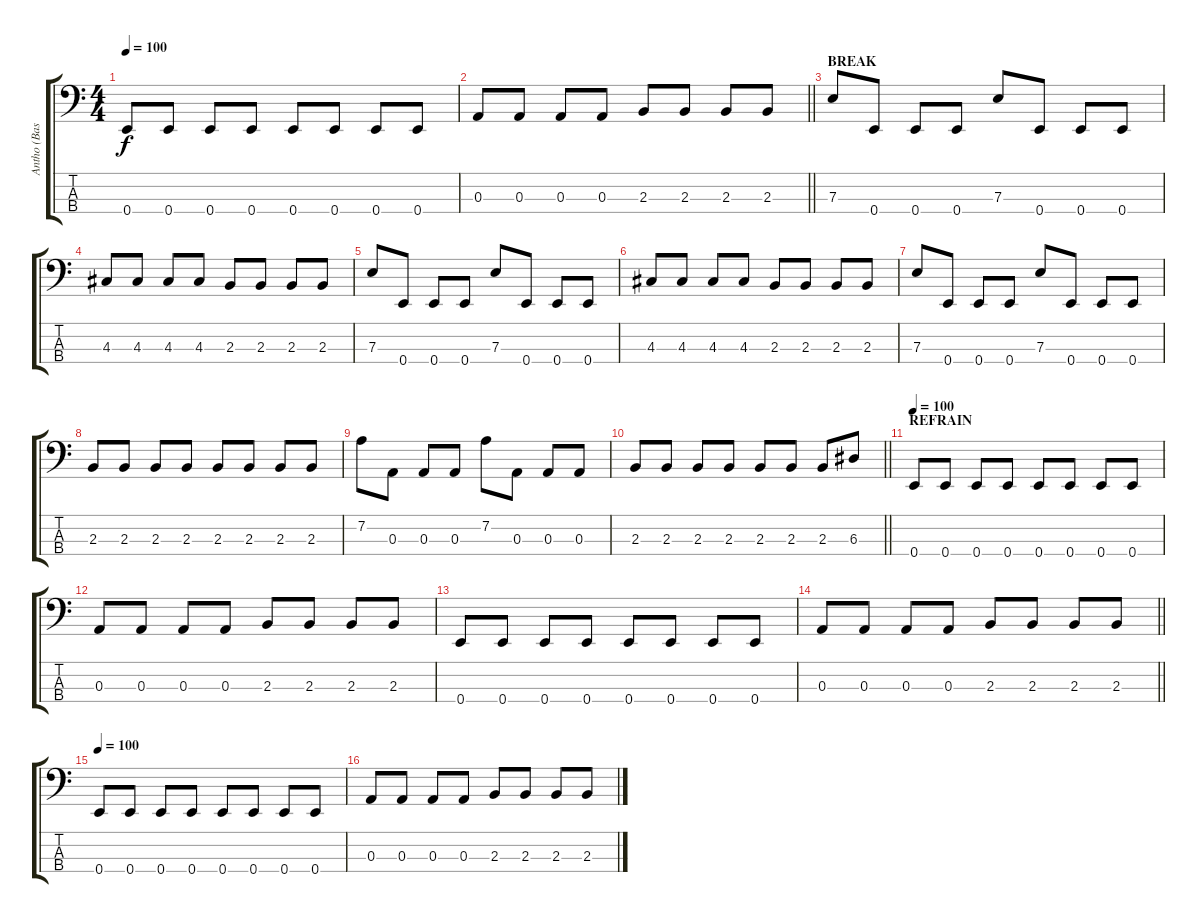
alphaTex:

\track ("Antho (Basse)" "Antho (Bas") {instrument electricbassfinger}
\staff {score tabs}
\tuning (G2 D2 A1 E1) {hide}
\ts (4 4)
\tempo 100
\clef f4
\ks c
0.4.8{dy f} 0.4.8 0.4.8 0.4.8 0.4.8 0.4.8 0.4.8 0.4.8 |
\barLineRight lightlight
0.3.8 0.3.8 0.3.8 0.3.8 2.3.8 2.3.8 2.3.8 2.3.8 |
\section ("" "BREAK")
7.3.8 0.4.8 0.4.8 0.4.8 7.3.8 0.4.8 0.4.8 0.4.8 |
4.3.8 4.3.8 4.3.8 4.3.8 2.3.8 2.3.8 2.3.8 2.3.8 |
7.3.8 0.4.8 0.4.8 0.4.8 7.3.8 0.4.8 0.4.8 0.4.8 |
4.3.8 4.3.8 4.3.8 4.3.8 2.3.8 2.3.8 2.3.8 2.3.8 |
7.3.8 0.4.8 0.4.8 0.4.8 7.3.8 0.4.8 0.4.8 0.4.8 |
2.3.8 2.3.8 2.3.8 2.3.8 2.3.8 2.3.8 2.3.8 2.3.8 |
7.2.8 0.3.8 0.3.8 0.3.8 7.2.8 0.3.8 0.3.8 0.3.8 |
\barLineRight lightlight
2.3.8 2.3.8 2.3.8 2.3.8 2.3.8 2.3.8 2.3.8 6.3.8 |
\section ("" "REFRAIN")
\tempo 100
0.4.8 0.4.8 0.4.8 0.4.8 0.4.8 0.4.8 0.4.8 0.4.8 |
0.3.8 0.3.8 0.3.8 0.3.8 2.3.8 2.3.8 2.3.8 2.3.8 |
0.4.8 0.4.8 0.4.8 0.4.8 0.4.8 0.4.8 0.4.8 0.4.8 |
\barLineRight lightlight
0.3.8 0.3.8 0.3.8 0.3.8 2.3.8 2.3.8 2.3.8 2.3.8 |
\tempo 100
0.4.8 0.4.8 0.4.8 0.4.8 0.4.8 0.4.8 0.4.8 0.4.8 |
0.3.8 0.3.8 0.3.8 0.3.8 2.3.8 2.3.8 2.3.8 2.3.8
